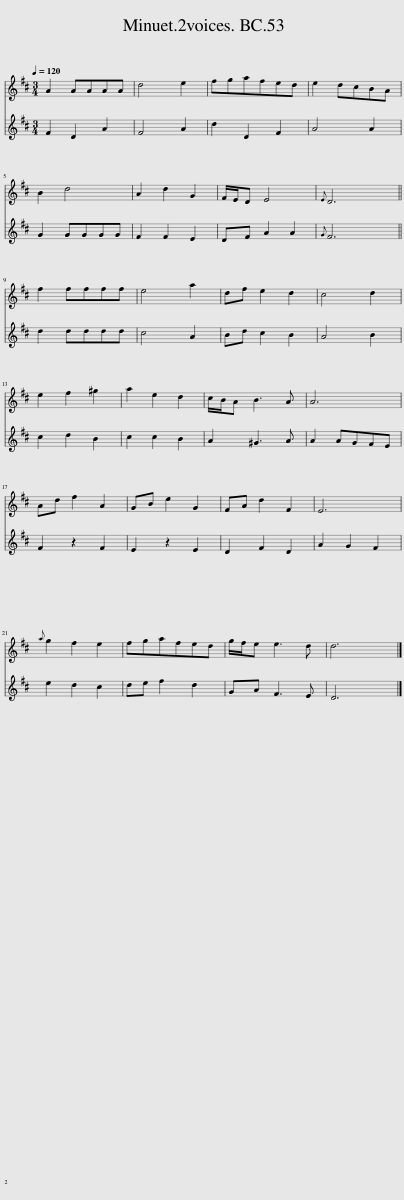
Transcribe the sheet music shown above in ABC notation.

X:1
%%score 1 2
L:1/8
Q:1/4=120
M:3/4
I:linebreak $
K:D
V:1 treble
V:2 treble
V:1
 A2 AAAA | d4 e2 | fgafed | e2 dcBA |$ B2 d4 | %5
 A2 d2 G2 | F/E/D E4 |{E} D6 ||$ f2 ffff | e4 a2 | %10
 df e2 d2 | c4 d2 |$ e2 f2 ^g2 | a2 e2 d2 | c/B/A B3 A | %15
 A6 |$ Ad f2 A2 | GB e2 G2 | FA d2 F2 | E6 |$ %20
{a} g2 f2 e2 | fgafed | g/f/e e3 d | d6 |] %24
V:2
 F2 D2 A2 | F4 A2 | d2 D2 F2 | A4 A2 |$ G2 GGGG | %5
 F2 F2 E2 | DF A2 A2 |{G} F6 ||$ d2 dddd | c4 A2 | %10
 Bd c2 B2 | A4 B2 |$ c2 d2 B2 | c2 c2 B2 | A2 ^G3 A | %15
 A2 AGFE |$ F2 z2 F2 | E2 z2 E2 | D2 F2 D2 | A2 G2 F2 |$ %20
 e2 d2 c2 | de f2 d2 | GA F3 E | D6 |] %24
